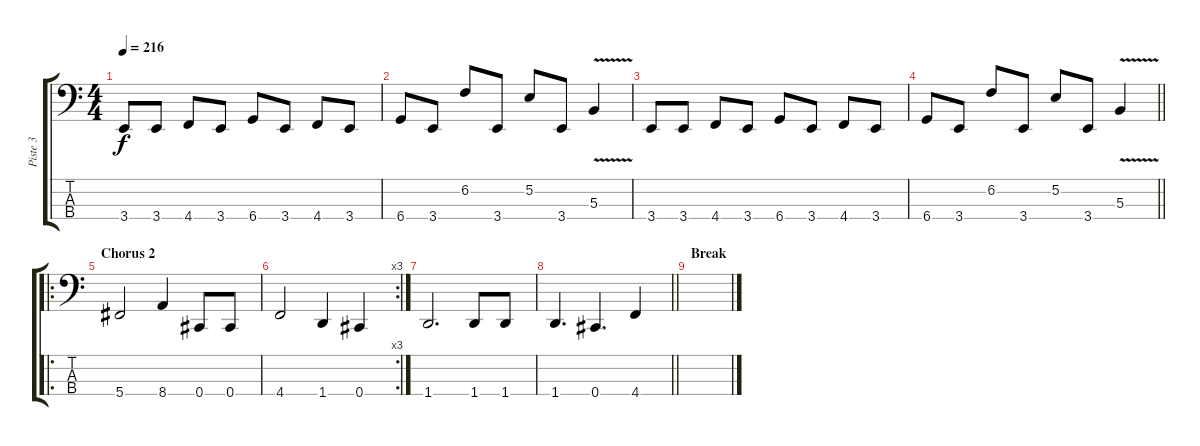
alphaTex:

\track ("Piste 3" "Piste 3") {instrument electricbasspick}
\staff {score tabs}
\tuning (E2 B1 Gb1 Db1) {hide}
\ts (4 4)
\tempo 216
\clef f4
\ks c
3.4.8{dy f} 3.4.8 4.4.8 3.4.8 6.4.8 3.4.8 4.4.8 3.4.8 |
6.4.8 3.4.8 6.2.8 3.4.8 5.2.8 3.4.8 5.3{v}.4 |
3.4.8 3.4.8 4.4.8 3.4.8 6.4.8 3.4.8 4.4.8 3.4.8 |
\barLineRight lightlight
6.4.8 3.4.8 6.2.8 3.4.8 5.2.8 3.4.8 5.3{v}.4 |
\ro
\section ("" "Chorus 2")
5.4.2 8.4.4 0.4.8 0.4.8 |
\rc 3
4.4.2 1.4.4 0.4.4 |
1.4.2{d} 1.4.8 1.4.8 |
\barLineRight lightlight
1.4.4{d} 0.4.4{d} 4.4.4 |
\section ("" "Break")
